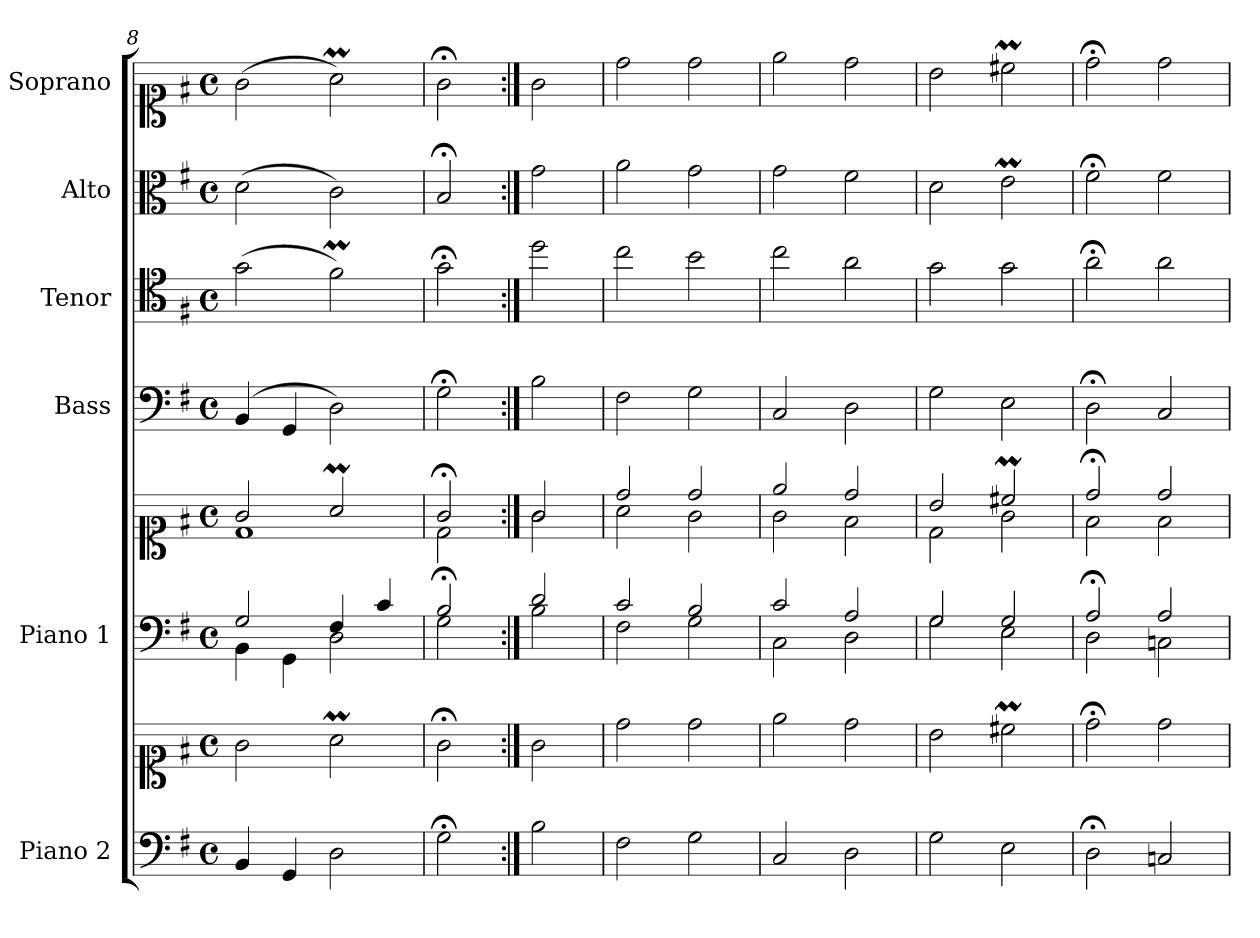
**kern	**kern	**kern	**kern	**kern	**kern	**kern	**kern
*part6	*part6	*part5	*part5	*part4	*part3	*part2	*part1
*staff8	*staff7	*staff6	*staff5	*staff4	*staff3	*staff2	*staff1
*I"Piano 2	*	*I"Piano 1	*	*I"Bass	*I"Tenor	*I"Alto	*I"Soprano
*I'Pno 2	*	*I'Pno 1	*	*I'B.	*I'T.	*I'A.	*I'S.
*clefF4	*clefC1	*clefF4	*clefC1	*clefF4	*clefC4	*clefC3	*clefC1
*	*	*	*	*	*ITrd7c12	*	*
*k[f#]	*k[f#]	*k[f#]	*k[f#]	*k[f#]	*k[f#]	*k[f#]	*k[f#]
*G:	*G:	*G:	*G:	*G:	*G:	*G:	*G:
*M4/4	*M4/4	*M4/4	*M4/4	*M4/4	*M4/4	*M4/4	*M4/4
*met(c)	*met(c)	*met(c)	*met(c)	*met(c)	*met(c)	*met(c)	*met(c)
=8	=8	=8	=8	=8	=8	=8	=8
*	*	*^	*^	*	*	*	*
4BB/	2g\	2G/	4BB\	2g/	1d\	(4BB/	(2G\	(2d\	(2g\
4GG/	.	.	4GG\	.	.	4GG/	.	.	.
2D\	2aM\	4F#/	2D\	2aM/	.	2D\)	2F#m\)	2c\)	2aM\)
.	.	4c/	.	.	.	.	.	.	.
=9	=9	=9	=9	=9	=9	=9	=9	=9	=9
2G;\	2g;<\	2B;/	2G\	2g;</	2d\	2G;<\	2G;<\	2B;</	2g;<\
=10:|!	=10:|!	=10:|!	=10:|!	=10:|!	=10:|!	=10:|!	=10:|!	=10:|!	=10:|!
2B\	2g\	2d/	2B\	2g/	2g\	2B\	2d\	2g\	2g\
=11	=11	=11	=11	=11	=11	=11	=11	=11	=11
2F#\	2dd\	2c/	2F#\	2dd/	2a\	2F#\	2c\	2a\	2dd\
2G\	2dd\	2B/	2G\	2dd/	2g\	2G\	2B\	2g\	2dd\
!!LO:PB:g=z
=12	=12	=12	=12	=12	=12	=12	=12	=12	=12
2C/	2ee\	2c/	2C\	2ee/	2g\	2C/	2c\	2g\	2ee\
2D\	2dd\	2A/	2D\	2dd/	2f#\	2D\	2A\	2f#\	2dd\
=13	=13	=13	=13	=13	=13	=13	=13	=13	=13
2G\	2b\	2G/	2G\	2b/	2d\	2G\	2G\	2d\	2b\
2E\	2cc#Xm\	2G/	2E\	2cc#Xm/	2g\	2E\	2G\	2eM\	2cc#Xm\
=14	=14	=14	=14	=14	=14	=14	=14	=14	=14
2D;\	2dd;<\	2A;/	2D\	2dd;</	2f#\	2D;<\	2A;<\	2f#;<\	2dd;<\
2Cn/	2dd\	2A/	2Cn\	2dd/	2f#\	2C/	2A\	2f#\	2dd\
*	*	*v	*v	*	*	*	*	*	*
*	*	*	*v	*v	*	*	*	*
=	=	=	=	=	=	=	=
*-	*-	*-	*-	*-	*-	*-	*-
